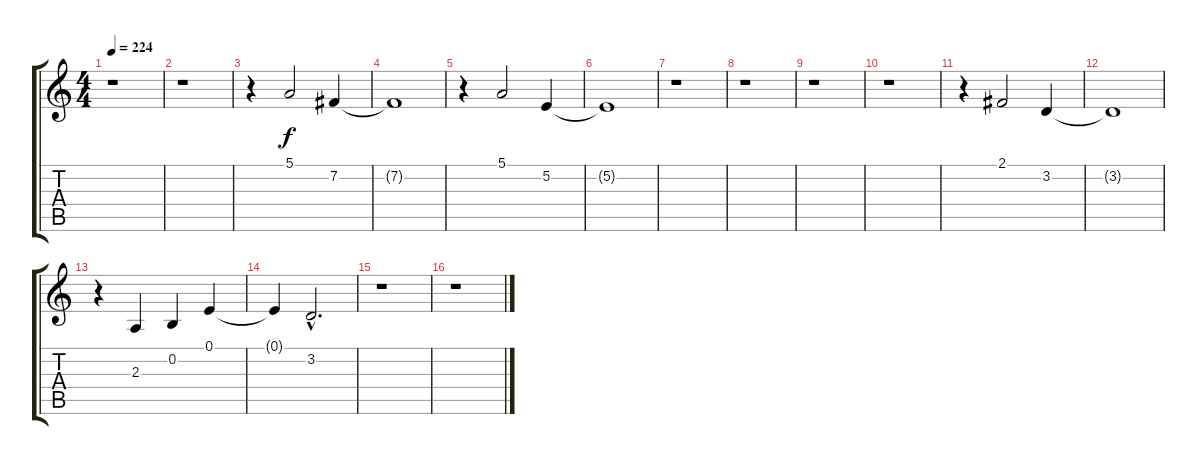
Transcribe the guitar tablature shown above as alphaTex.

\track "" {instrument altosax}
\staff {score tabs}
\tuning (E4 B3 G3 D3 A2 E2) {hide}
\ts (4 4)
\tempo 224
\clef g2
\ks c
r.1{dy f} |
r.1 |
r.4 5.1.2 7.2.4 |
7.2{t}.1 |
r.4 5.1.2 5.2.4 |
5.2{t}.1 |
r.1 |
r.1 |
r.1 |
r.1 |
r.4 2.1.2 3.2.4 |
3.2{t}.1 |
r.4 2.3.4 0.2.4 0.1.4 |
0.1{t}.4 3.2{hac}.2{d} |
r.1 |
r.1
